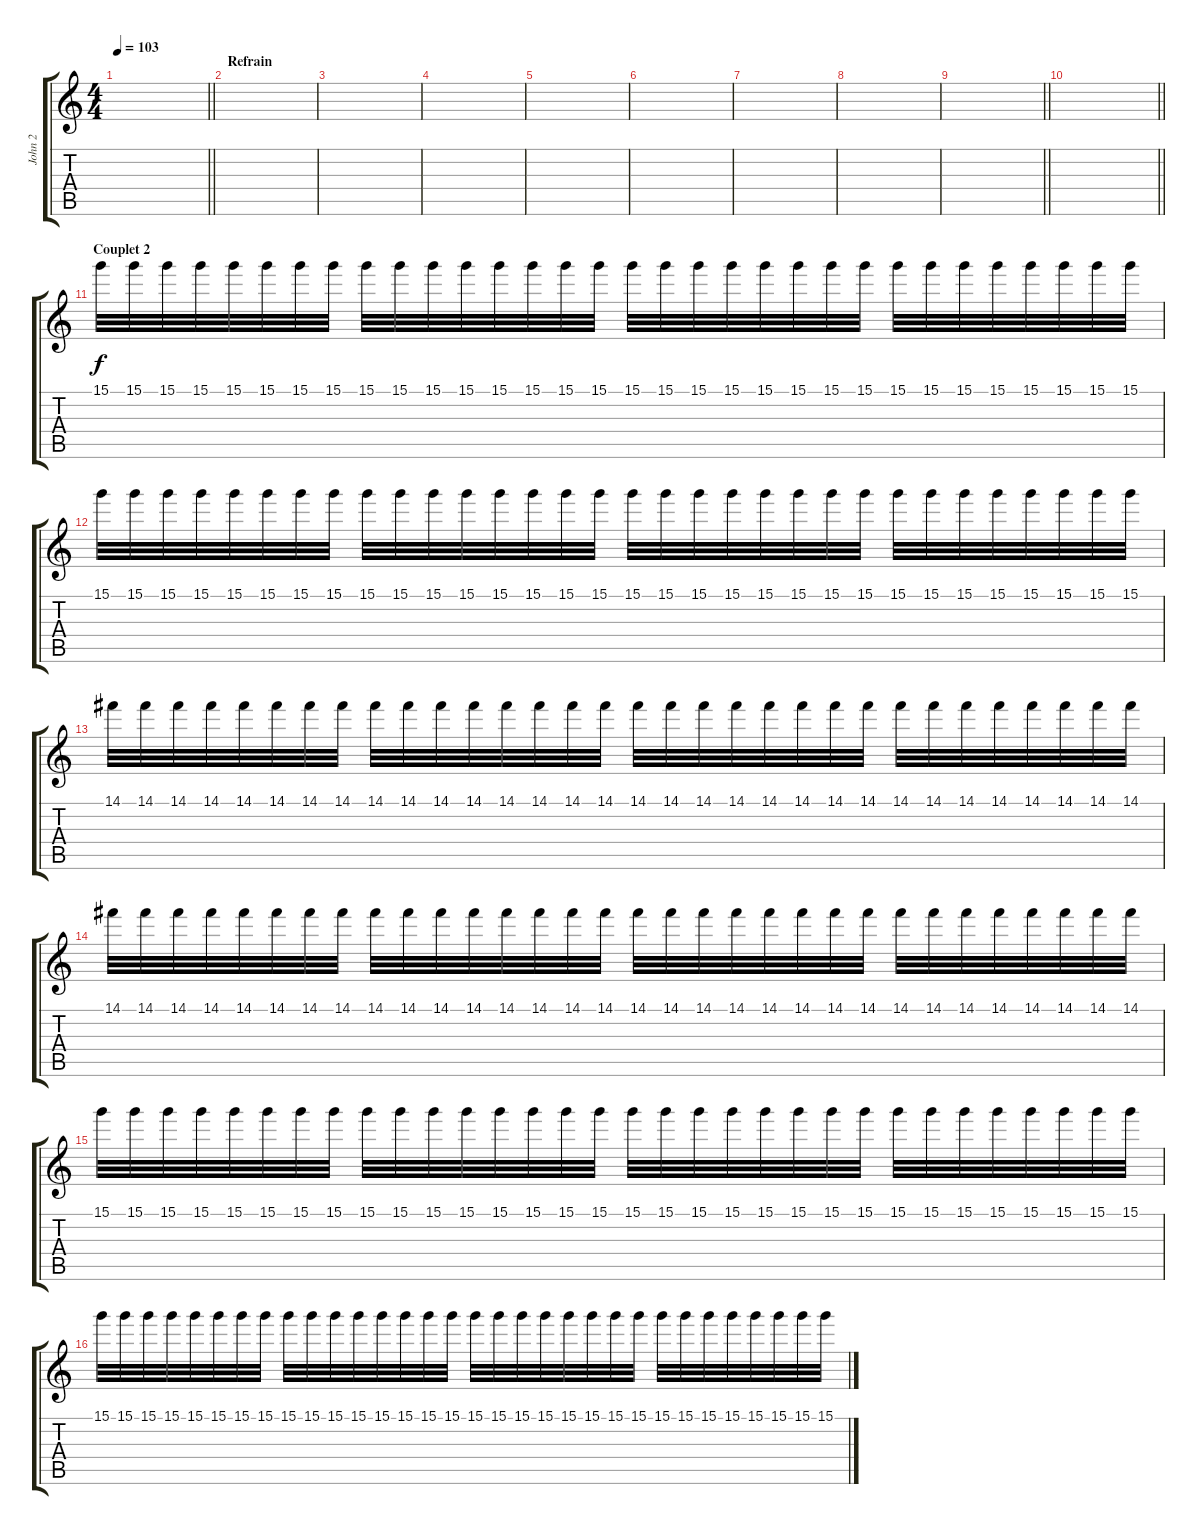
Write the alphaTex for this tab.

\track ("John 2" "John 2") {instrument electricguitarclean}
\staff {score tabs}
\tuning (E4 B3 G3 D3 A2 E2) {hide}
\ts (4 4)
\tempo 103
\clef g2
\barLineRight lightlight
\ks c
|
\section ("" "Refrain")
|
|
|
|
|
|
|
\barLineRight lightlight
|
\barLineRight lightlight
|
\section ("" "Couplet 2")
15.1.32 15.1.32 15.1.32 15.1.32 15.1.32 15.1.32 15.1.32 15.1.32 15.1.32 15.1.32 15.1.32 15.1.32 15.1.32 15.1.32 15.1.32 15.1.32 15.1.32 15.1.32 15.1.32 15.1.32 15.1.32 15.1.32 15.1.32 15.1.32 15.1.32 15.1.32 15.1.32 15.1.32 15.1.32 15.1.32 15.1.32 15.1.32 |
15.1.32 15.1.32 15.1.32 15.1.32 15.1.32 15.1.32 15.1.32 15.1.32 15.1.32 15.1.32 15.1.32 15.1.32 15.1.32 15.1.32 15.1.32 15.1.32 15.1.32 15.1.32 15.1.32 15.1.32 15.1.32 15.1.32 15.1.32 15.1.32 15.1.32 15.1.32 15.1.32 15.1.32 15.1.32 15.1.32 15.1.32 15.1.32 |
14.1.32 14.1.32 14.1.32 14.1.32 14.1.32 14.1.32 14.1.32 14.1.32 14.1.32 14.1.32 14.1.32 14.1.32 14.1.32 14.1.32 14.1.32 14.1.32 14.1.32 14.1.32 14.1.32 14.1.32 14.1.32 14.1.32 14.1.32 14.1.32 14.1.32 14.1.32 14.1.32 14.1.32 14.1.32 14.1.32 14.1.32 14.1.32 |
14.1.32 14.1.32 14.1.32 14.1.32 14.1.32 14.1.32 14.1.32 14.1.32 14.1.32 14.1.32 14.1.32 14.1.32 14.1.32 14.1.32 14.1.32 14.1.32 14.1.32 14.1.32 14.1.32 14.1.32 14.1.32 14.1.32 14.1.32 14.1.32 14.1.32 14.1.32 14.1.32 14.1.32 14.1.32 14.1.32 14.1.32 14.1.32 |
15.1.32{volume 3} 15.1.32 15.1.32 15.1.32 15.1.32 15.1.32 15.1.32 15.1.32 15.1.32 15.1.32 15.1.32 15.1.32 15.1.32 15.1.32 15.1.32 15.1.32 15.1.32 15.1.32 15.1.32 15.1.32 15.1.32 15.1.32 15.1.32 15.1.32 15.1.32 15.1.32 15.1.32 15.1.32 15.1.32 15.1.32 15.1.32 15.1.32 |
15.1.32 15.1.32 15.1.32 15.1.32 15.1.32 15.1.32 15.1.32 15.1.32 15.1.32 15.1.32 15.1.32 15.1.32 15.1.32 15.1.32 15.1.32 15.1.32 15.1.32 15.1.32 15.1.32 15.1.32 15.1.32 15.1.32 15.1.32 15.1.32 15.1.32 15.1.32 15.1.32 15.1.32 15.1.32 15.1.32 15.1.32 15.1.32
